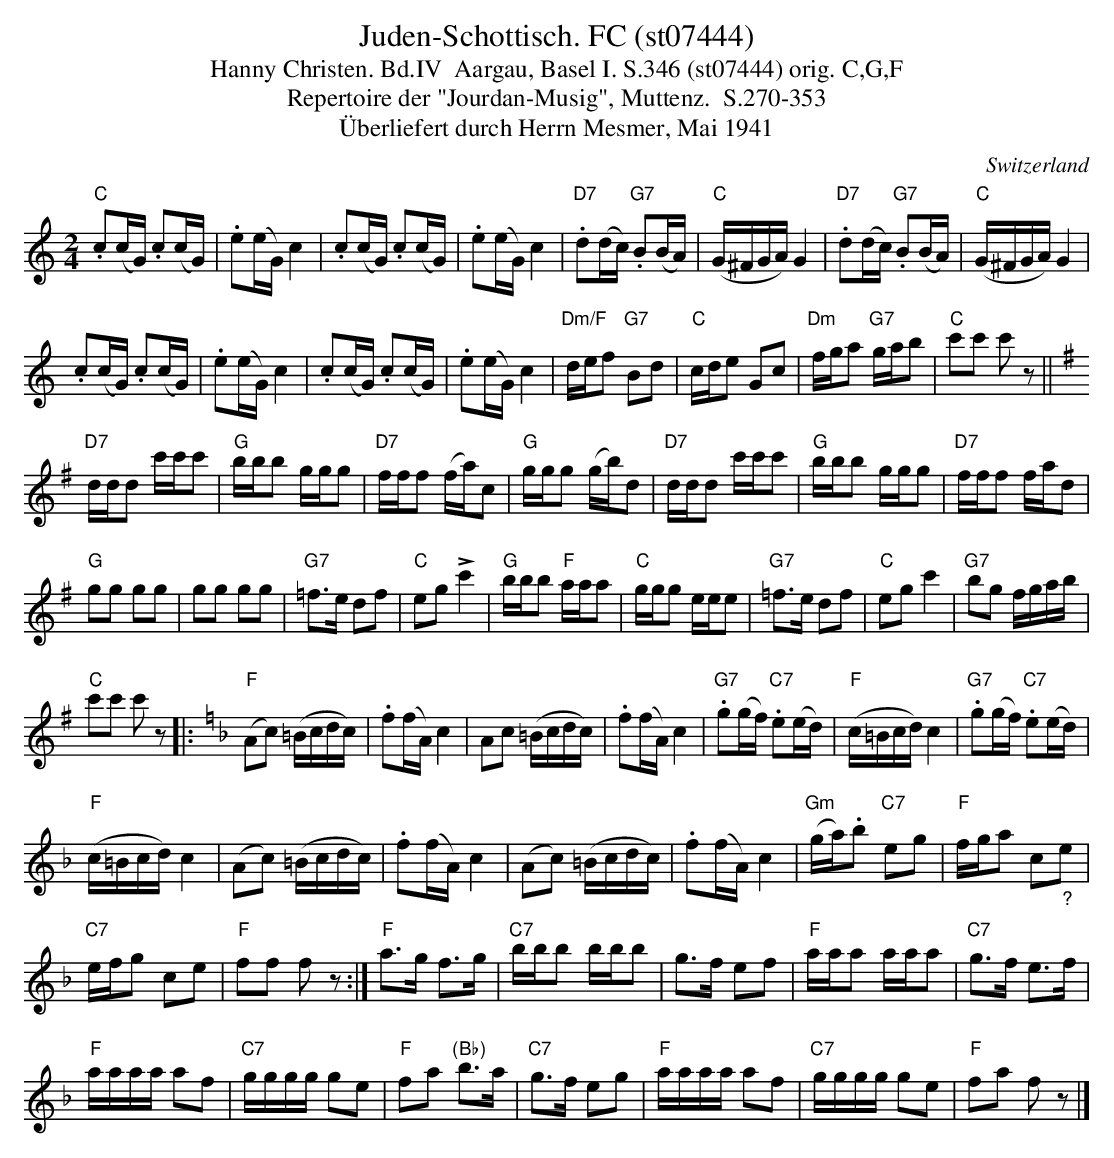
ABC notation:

X:1
T:Juden-Schottisch. FC (st07444)
T:Hanny Christen. Bd.IV  Aargau, Basel I. S.346 (st07444) orig. C,G,F
T: Repertoire der "Jourdan-Musig", Muttenz.  S.270-353
T:Überliefert durch Herrn Mesmer, Mai 1941
M:2/4
L:1/16
O:Switzerland
K:C major
"C".c2(cG) .c2(cG) | .e2(eG)c4 | .c2(cG) .c2(cG) | .e2(eG)c4 | "D7".d2(dc) "G7".B2(BA) | ("C"G^FGA)G4 |  "D7".d2(dc) "G7".B2(BA) | ("C"G^FGA)G4 |
.c2(cG) .c2(cG) | .e2(eG)c4 | .c2(cG) .c2(cG) | .e2(eG)c4 | "Dm/F"def2 "G7"B2d2 |"C" cde2 G2c2 |  "Dm"fga2 "G7"gab2 | "C"c'2c'2 c'2z2 || [K:G]
"D7"ddd2 c'c'c'2 | "G"bbb2 ggg2 | "D7"fff2 (fa)c2 | "G"ggg2 (gb)d2 | "D7"ddd2 c'c'c'2 | "G"bbb2 ggg2 | "D7"fff2 fad2 |
"G"g2g2 g2g2 | g2g2 g2g2 | "G7"=f3e d2f2 | "C"e2g2!>!c'4 | "G"bbb2 "F"aaa2 | "C"ggg2 eee2 | "G7"=f3e d2f2 | "C"e2g2c'4 | "G7"b2g2 fgab |
"C"c'2c'2 c'2z2 |: [K:F] ("F"A2c2) (=Bcdc) | .f2(fA)c4 | A2c2 (=Bcdc) | .f2(fA)c4 | "G7".g2(gf) "C7".e2(ed) | ("F"c=Bcd)c4 | "G7".g2(gf) "C7".e2(ed) |
("F"c=Bcd)c4 | (A2c2) (=Bcdc) | .f2(fA)c4 | (A2c2) (=Bcdc) | .f2(fA)c4 | ("Gm"ga).b2 "C7"e2g2 | "F"fga2 c2"_?"e2 |
"C7"efg2 c2e2 | "F"f2f2 f2z2 :|  "F"a3g f3g | "C7"bbb2 bbb2 | g3f e2f2 |  "F"aaa2 aaa2  | "C7"g3f e3f |
"F"aaaa a2f2 | "C7"gggg g2e2 | "F"f2a2 "(Bb)"b3a | "C7"g3f e2g2 | "F"aaaa a2f2 | "C7"gggg g2e2 | "F"f2a2 f2z2 |]
